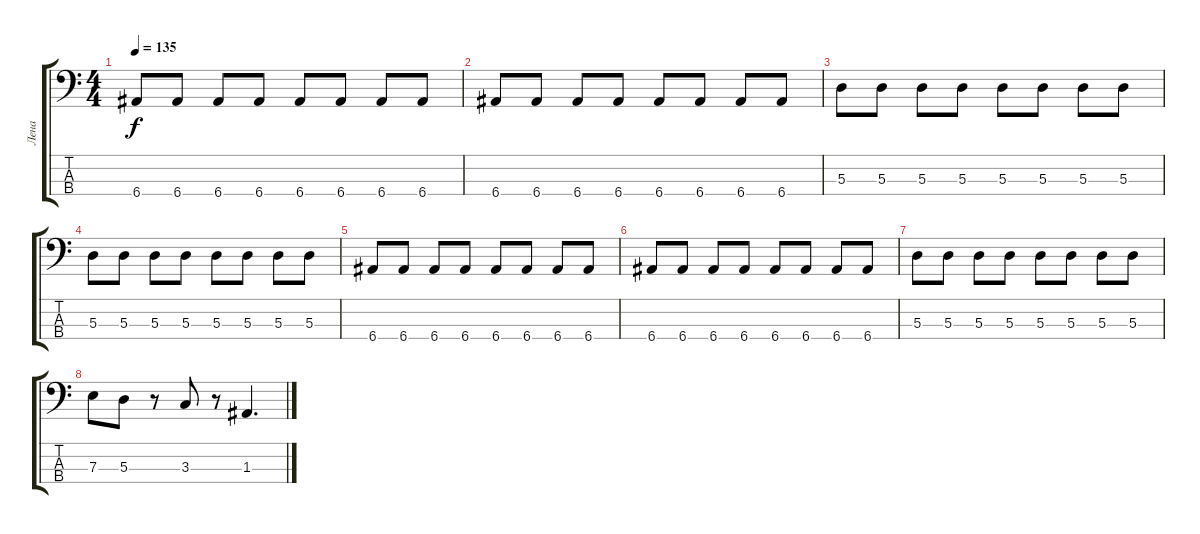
\track ("Лена" "Лена") {instrument electricbassfinger}
\staff {score tabs}
\tuning (G2 D2 A1 E1) {hide}
\ts (4 4)
\tempo 135
\clef f4
\ks c
6.4.8{dy f} 6.4.8 6.4.8 6.4.8 6.4.8 6.4.8 6.4.8 6.4.8 |
6.4.8 6.4.8 6.4.8 6.4.8 6.4.8 6.4.8 6.4.8 6.4.8 |
5.3.8 5.3.8 5.3.8 5.3.8 5.3.8 5.3.8 5.3.8 5.3.8 |
5.3.8 5.3.8 5.3.8 5.3.8 5.3.8 5.3.8 5.3.8 5.3.8 |
6.4.8 6.4.8 6.4.8 6.4.8 6.4.8 6.4.8 6.4.8 6.4.8 |
6.4.8 6.4.8 6.4.8 6.4.8 6.4.8 6.4.8 6.4.8 6.4.8 |
5.3.8 5.3.8 5.3.8 5.3.8 5.3.8 5.3.8 5.3.8 5.3.8 |
7.3.8 5.3.8 r.8 3.3.8 r.8 1.3.4{d}
